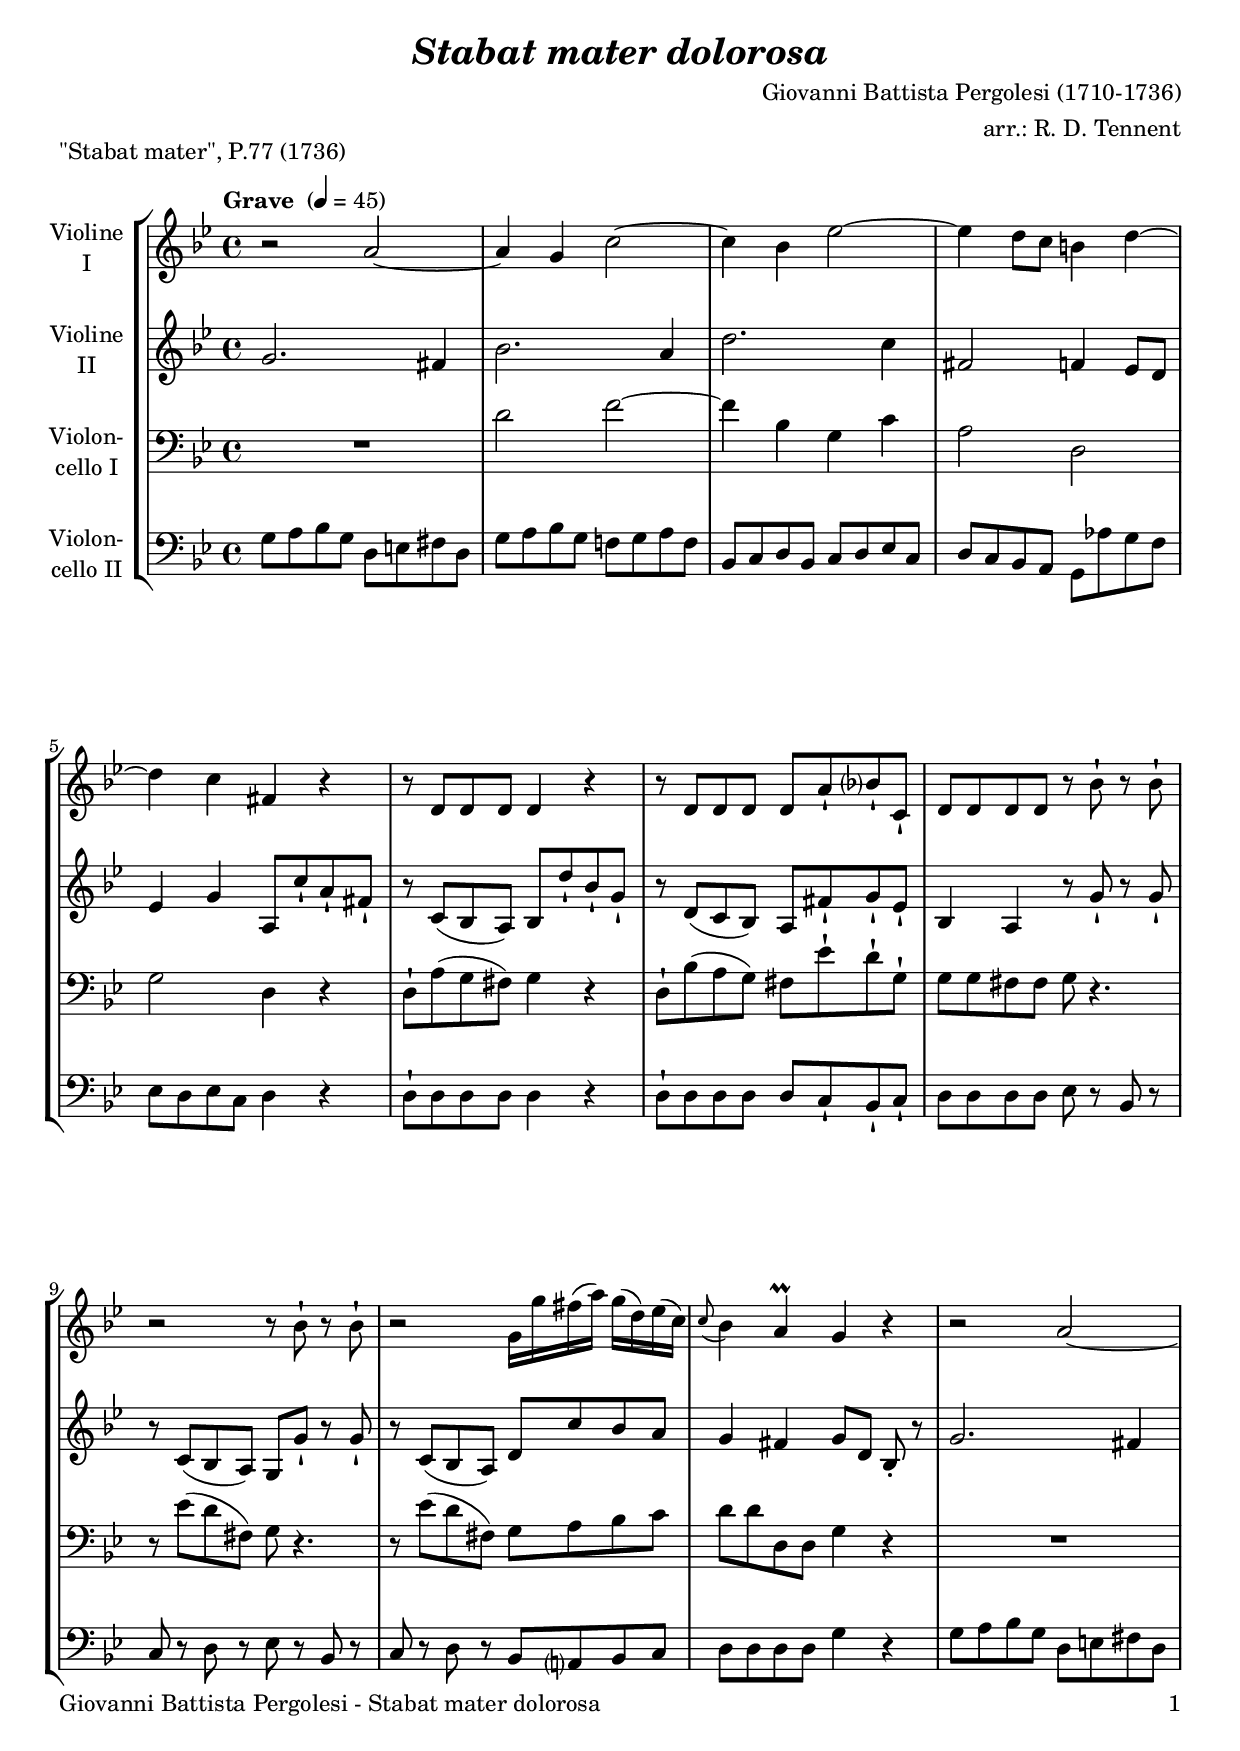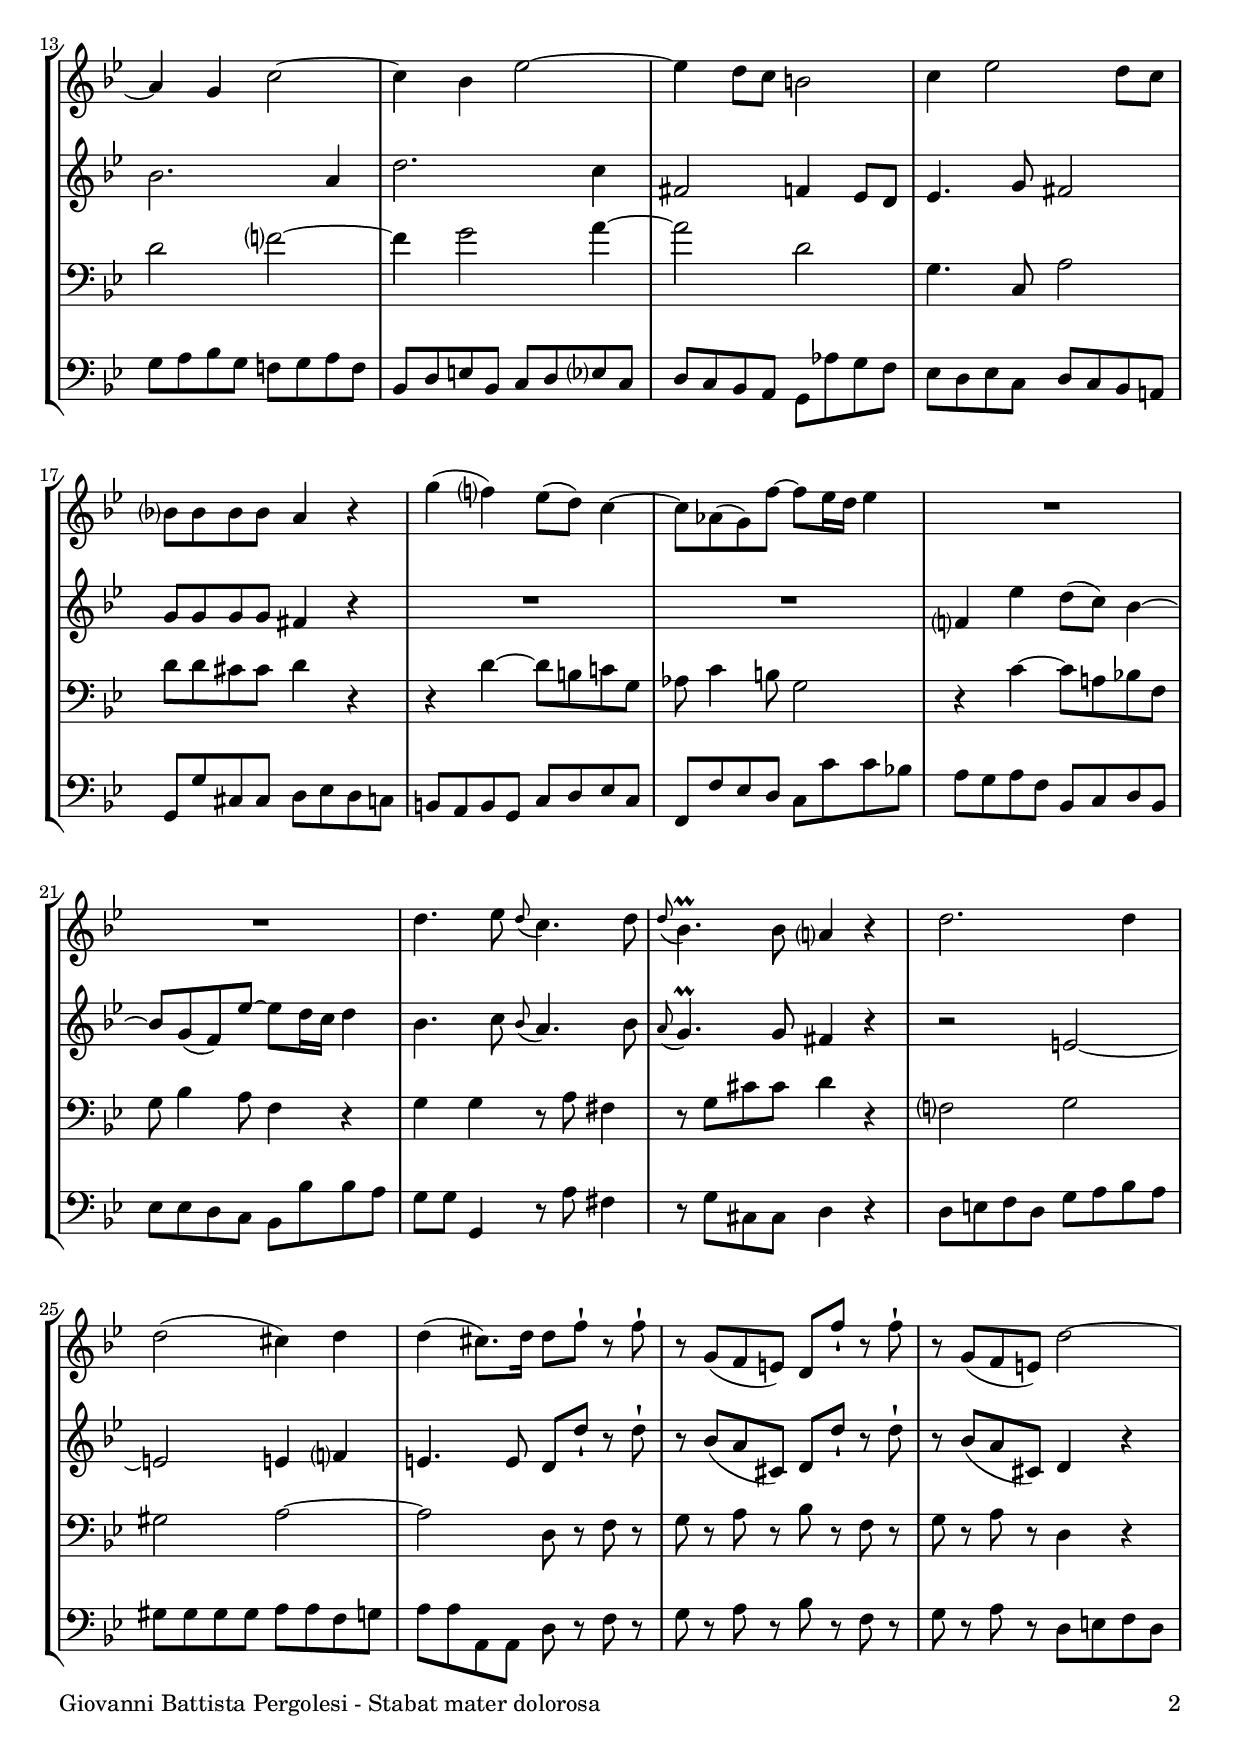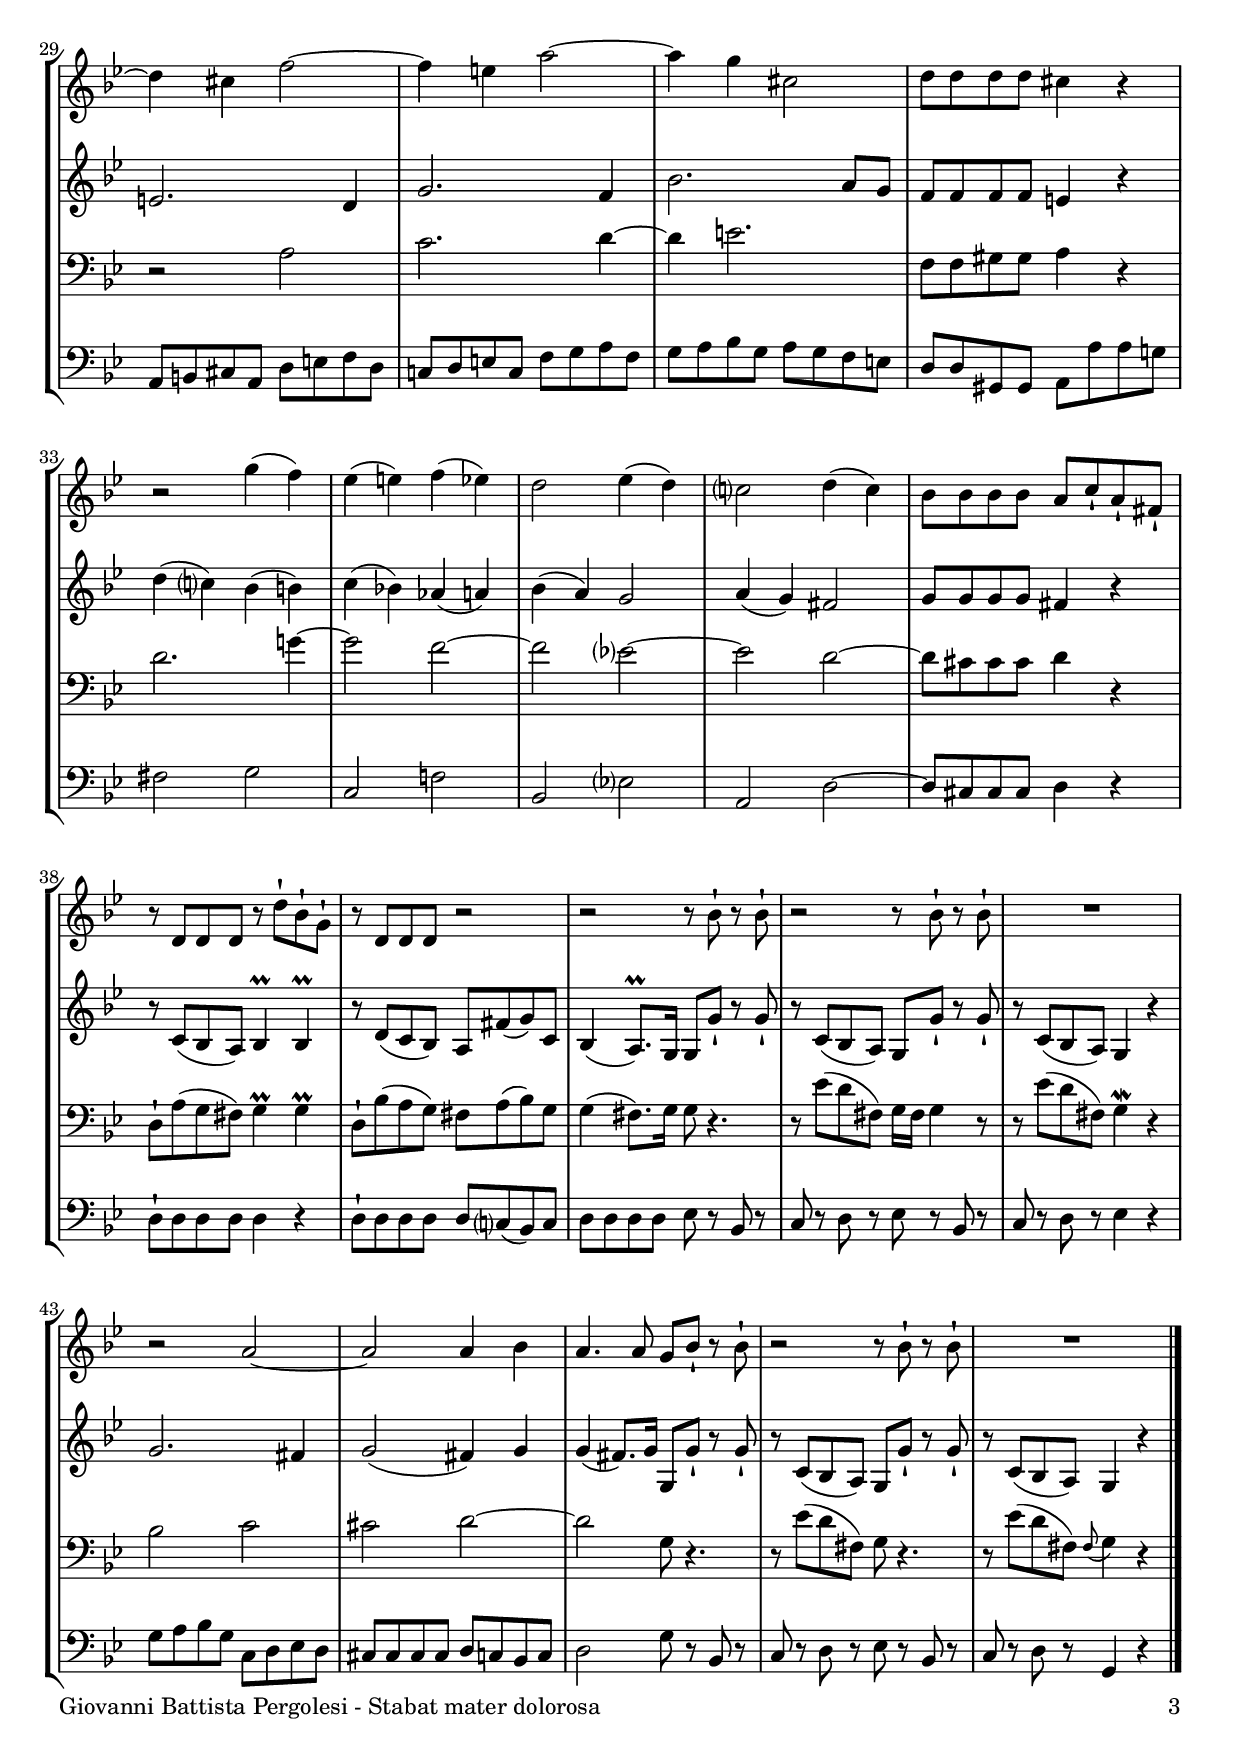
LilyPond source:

\version "2.22.0"
\include "deutsch.ly"
  
#(set-global-staff-size 20)

\header {
  title     = \markup \bold \italic "Stabat mater dolorosa"
  composer  = "Giovanni Battista Pergolesi (1710-1736)"
  arranger  = "arr.: R. D. Tennent"
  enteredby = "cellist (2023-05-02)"
  piece     = "\"Stabat mater\", P.77 (1736)"
}

voiceconsts = {
  \key g \minor
  \time 4/4
  \clef "treble"
%  \numericTimeSignature
  \compressEmptyMeasures
  % Set default beaming for all staves
%  \set Timing.beamExceptions = #'()
%  \set Timing.baseMoment     = #(ly:make-moment 1 4)
%  \set Timing.beatStructure  = #'(1 1 1)
  \tempo "Grave " 4=45
}

mifl = "flute"
mivl = "violin"
miba = "cello"
mipz = "pizzicato strings"

atem = \mark \markup \box \italic "a tempo"
dolc = \markup \italic "dolce"
rit  = \mark \markup \box \italic "rit."

va = \relative c'' {
  \voiceconsts
  
  r2 a~
  a4 g c2~
  c4 b es2~
  es4 d8 c h4 d~
  d c fis, r

  r8 d d d d4 r
  r8 d d d d a'-! b?-! c,-!
  d d d d r b'-! r b-!
  r2 r8 b-! r b-!

  r2 g16 g' fis( a) g( d) es( c)
  \appoggiatura c8 b4 a\prall g r
  r2 a~
  a4 g c2~
  c4 b es2~

  es4 d8 c h2
  c4 es2 d8 c
  b? b b b a4 r
  g'( f?) es8( d) c4~
  c8 as( g) f'~ f es16 d es4

  R1*2
  d4. es8 \appoggiatura d c4. d8
  \appoggiatura d b4.\prall b8 a?4 r
  d2. d4
  d2( cis4) d
  d( cis8.) d16 d8 f-! r f-!

  r g,( f e) d f'-! r f-!
  r g,( f e) d'2~
  d4 cis f2~
  f4 e a2~
  a4 g cis,2

  d8 d d d cis4 r
  r2 g'4( f)
  es( e) f( es)
  d2 es4( d)
  c?2 d4( c)

  b8 b b b a c-! a-! fis-!
  r d d d r d'-! b-! g-!
  r d d d r2
  r r8 b'-! r b-!

  r2 r8 b-! r b-!
  R1
  r2 a~
  a a4 b
  a4. a8 g b-! r b-!
  r2 r8 b-! r b-!
  R1 \bar "|."
}

vb = \relative c'' {
  \voiceconsts

  g2. fis4
  b2. a4
  d2. c4
  fis,2 f4 es8 d
  es4 g a,8 c'-! a-! fis-!

  r c( b a) b d'-! b-! g-!
  r d( c b) a fis'-! g-! es-!
  b4 a r8 g'-! r g-!
  r c,( b a) g g'-! r g-!

  r c,( b a) d c' b a
  g4 fis g8[ d] b-. r
  g'2. fis4
  b2. a4
  d2. c4
  fis,2 f4 es8 d

  es4. g8 fis2
  g8 g g g fis4 r
  R1*2
  f?4 es' d8( c) b4~
  b8 g( f) es'~ es d16 c d4
  b4. c8 \appoggiatura b8 a4. b8

  \appoggiatura a8 g4.\prall g8 fis4 r
  r2 e~
  e e4 f?
  e4. e8 d d'-! r d-!
  r b( a cis,) d d'-! r d-!

  r b( a cis,) d4 r
  e2. d4
  g2. f4
  b2. a8 g
  f f f f e4 r
  d'( c?) b( h)

  c( b!) as( a)
  b( a) g2
  a4( g) fis2
  g8 g g g fis4 r
  r8 c( b a) b4\prall b\prall

  r8 d( c b) a fis'( g) c,
  b4( a8.)\prall g16 g8 g'-! r g-!
  r c,( b a) g g'-! r g-!
  r c,( b a) g4 r

  g'2. fis4
  g2( fis4) g
  g( fis8.) g16 g,8 g'-! r g-!
  r c,( b a) g g'-! r g-!
  r c,( b a) g4 r \bar "|."
}

vc = \relative c' {
  \voiceconsts
  \clef "bass"

  R1
  d2 f~
  f4 b, g c
  a2 d,
  g d4 r
  d8-! a'( g fis) g4 r

  d8-! b'( a g) fis es'-! d-! g,-!
  g g fis fis g r4.
  r8 es'( d fis,) g r4.
  r8 es'( d fis,) g8 a b c

  d d d, d g4 r
  R1
  d'2 f?~
  f4 g2 a4~
  a2 d,
  g,4. c,8 a'2

  d8 d cis cis d4 r
  r d~ d8 h c! g
  as c4 h8 g2
  r4 c~ c8 a! b! f
  g b4 a8 f4 r

  g g r8 a fis4
  r8 g cis cis d4 r
  f,?2 g
  gis a~
  a d,8 r f r

  g r a r b r f r
  g r a r d,4 r
  r2 a'
  c2. d4~
  d e2.

  f,8 f gis gis a4 r
  d2. g!4~
  g2 f~
  f es?~
  es d~
  d8 cis cis cis d4 r

  d,8-! a'( g fis) g4\prall g\prall
  d8-! b'( a g) fis a( b) g
  g4( fis8.) g16 g8 r4.
  r8 es'( d fis,) g16 fis g4 r8

  r es'8( d fis,) g4\mordent r
  b2 c
  cis d~
  d g,8 r4.
  r8 es'( d fis,) g r4.
  r8 es'( d fis,) \appoggiatura fis g4 r \bar "|."
}

vd = \relative c' {
  \voiceconsts
  \clef "bass"
  
  g8 a b g d e fis d
  g a b g f! g a f
  b, c d b c d es c
  d c b a g as' g f

  es d es c d4 r
  d8-! d d d d4 r
  d8-! d d d d c-! b-! c-!
  d d d d es r b r
  c r d r es r b r

  c r d r b a? b c
  d d d d g4 r
  g8 a b g d e fis d
  g a b g f! g a f

  b, d e b c d es? c
  d c b a g as' g f
  es d es c d c b a!
  g g' cis, cis d es d c

  h a h g c d es c
  f, f' es d c c' c b!
  a g a f b, c d b
  es es d c b b' b a
  g g g,4 r8 a' fis4

  r8 g cis, cis d4 r
  d8 e f d g a b a
  gis gis gis gis a a f g
  a a a, a d r f r
  g r a r b r f r

  g r a r d, e f d
  a h cis a d e f d
  c! d e c f g a f
  g a b g a g f e

  d d gis, gis a a' a g!
  fis2 g
  c, f!
  b, es?
  a, d~
  d8 cis cis cis d4 r
  d8-! d d d d4 r

  d8-! d d d d c?( b) c
  d d d d es r b r
  c r d r es r b r
  c r d r es4 r

  g8 a b g c, d es d
  cis cis cis cis d c b c
  d2 g8 r b, r
  c r d r es r b r
  c r d r g,4 r \bar "|."
}


music = \new StaffGroup <<
      \new Staff {
	\set Staff.midiInstrument = \mivl
	\set Staff.instrumentName = \markup \center-column { "Violine" "I" }
	\transpose g g { \va }
      }

      \new Staff {
	\set Staff.midiInstrument = \mivl
	\set Staff.instrumentName = \markup \center-column { "Violine" "II" }
	\transpose g g { \vb }
      }

      \new Staff {
	\set Staff.midiInstrument = \miba
	\set Staff.instrumentName = \markup \center-column { "Violon-" "cello I" }
	\transpose g g { \vc }
      }

      \new Staff {
	\set Staff.midiInstrument = \miba
	\set Staff.instrumentName = \markup \center-column { "Violon-" "cello II" }
	\transpose g g { \vd }
      }
>>
\book {
   \paper {
    print-page-number = ##t
    print-first-page-number = ##t
    ragged-last-bottom = ##f
    oddHeaderMarkup = \markup \null
    evenHeaderMarkup = \markup \null
    oddFooterMarkup = \markup {
      \fill-line {
        \on-the-fly #print-page-number-check-first
        "Giovanni Battista Pergolesi - Stabat mater dolorosa" \fromproperty #'page:page-number-string
      }
    }
    evenFooterMarkup = \oddFooterMarkup
  } \score {
    \music
    \layout {}
  }

  \score {
    \unfoldRepeats \music

    \midi {
      \context {
        \Score
      }
    }
  }
}